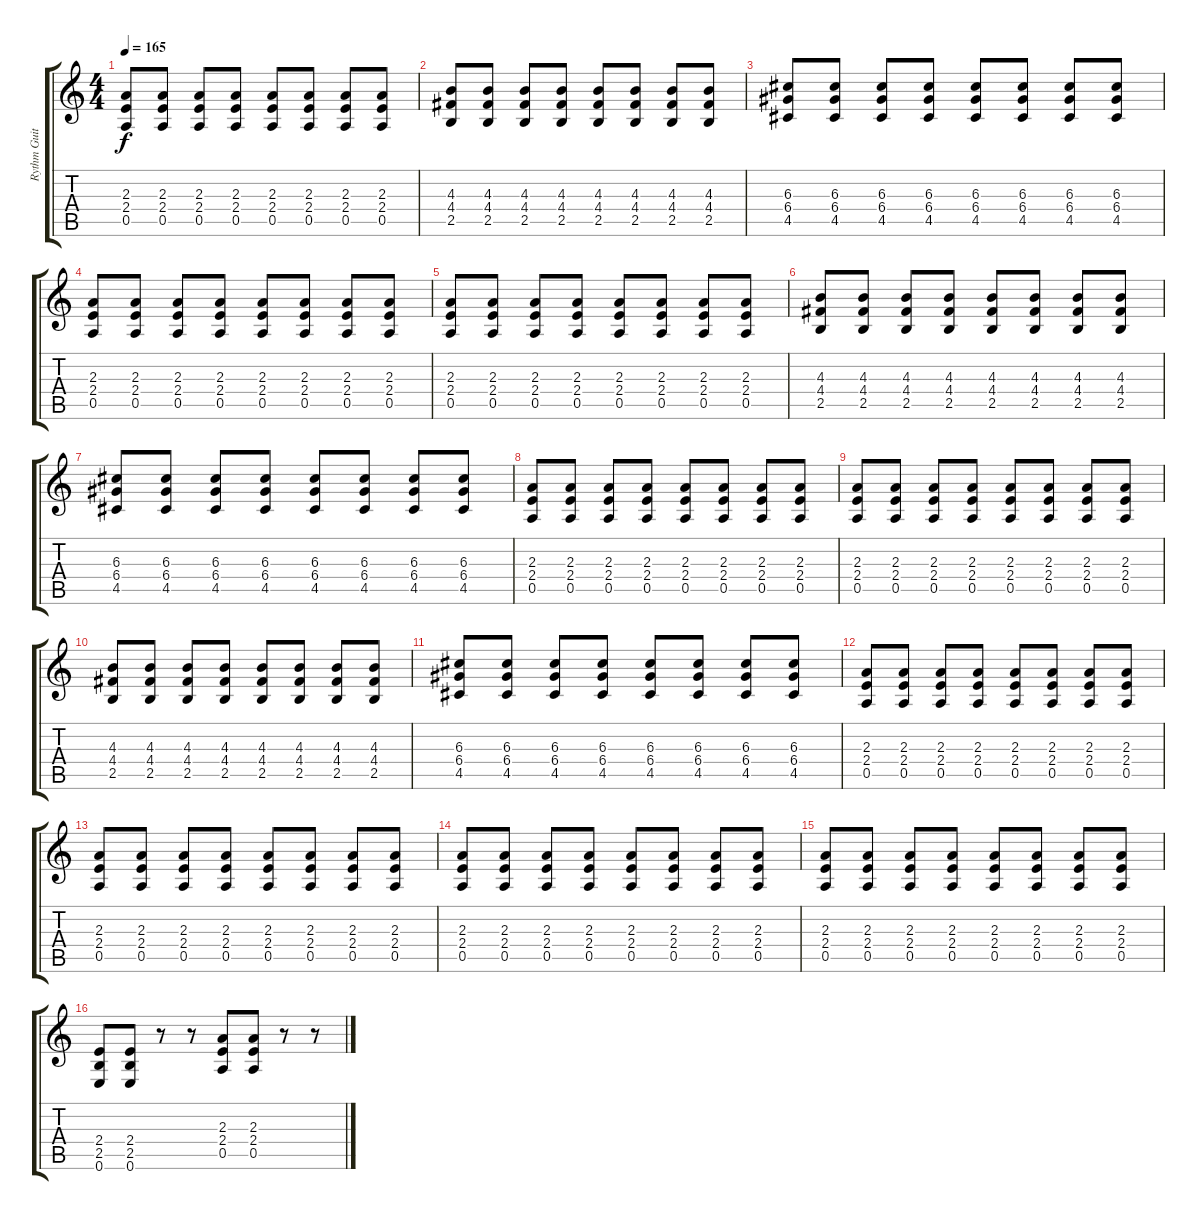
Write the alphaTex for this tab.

\track ("Rythm Guitar" "Rythm Guit") {instrument overdrivenguitar}
\staff {score tabs}
\tuning (E4 B3 G3 D3 A2 E2) {hide}
\ts (4 4)
\tempo 165
\clef g2
\ks c
(2.3 2.4 0.5).8{dy f} (2.3 2.4 0.5).8 (2.3 2.4 0.5).8 (2.3 2.4 0.5).8 (2.3 2.4 0.5).8 (2.3 2.4 0.5).8 (2.3 2.4 0.5).8 (2.3 2.4 0.5).8 |
(4.3 4.4 2.5).8 (4.3 4.4 2.5).8 (4.3 4.4 2.5).8 (4.3 4.4 2.5).8 (4.3 4.4 2.5).8 (4.3 4.4 2.5).8 (4.3 4.4 2.5).8 (4.3 4.4 2.5).8 |
(6.3 6.4 4.5).8 (6.3 6.4 4.5).8 (6.3 6.4 4.5).8 (6.3 6.4 4.5).8 (6.3 6.4 4.5).8 (6.3 6.4 4.5).8 (6.3 6.4 4.5).8 (6.3 6.4 4.5).8 |
(2.3 2.4 0.5).8 (2.3 2.4 0.5).8 (2.3 2.4 0.5).8 (2.3 2.4 0.5).8 (2.3 2.4 0.5).8 (2.3 2.4 0.5).8 (2.3 2.4 0.5).8 (2.3 2.4 0.5).8 |
(2.3 2.4 0.5).8 (2.3 2.4 0.5).8 (2.3 2.4 0.5).8 (2.3 2.4 0.5).8 (2.3 2.4 0.5).8 (2.3 2.4 0.5).8 (2.3 2.4 0.5).8 (2.3 2.4 0.5).8 |
(4.3 4.4 2.5).8 (4.3 4.4 2.5).8 (4.3 4.4 2.5).8 (4.3 4.4 2.5).8 (4.3 4.4 2.5).8 (4.3 4.4 2.5).8 (4.3 4.4 2.5).8 (4.3 4.4 2.5).8 |
(6.3 6.4 4.5).8 (6.3 6.4 4.5).8 (6.3 6.4 4.5).8 (6.3 6.4 4.5).8 (6.3 6.4 4.5).8 (6.3 6.4 4.5).8 (6.3 6.4 4.5).8 (6.3 6.4 4.5).8 |
(2.3 2.4 0.5).8 (2.3 2.4 0.5).8 (2.3 2.4 0.5).8 (2.3 2.4 0.5).8 (2.3 2.4 0.5).8 (2.3 2.4 0.5).8 (2.3 2.4 0.5).8 (2.3 2.4 0.5).8 |
(2.3 2.4 0.5).8 (2.3 2.4 0.5).8 (2.3 2.4 0.5).8 (2.3 2.4 0.5).8 (2.3 2.4 0.5).8 (2.3 2.4 0.5).8 (2.3 2.4 0.5).8 (2.3 2.4 0.5).8 |
(4.3 4.4 2.5).8 (4.3 4.4 2.5).8 (4.3 4.4 2.5).8 (4.3 4.4 2.5).8 (4.3 4.4 2.5).8 (4.3 4.4 2.5).8 (4.3 4.4 2.5).8 (4.3 4.4 2.5).8 |
(6.3 6.4 4.5).8 (6.3 6.4 4.5).8 (6.3 6.4 4.5).8 (6.3 6.4 4.5).8 (6.3 6.4 4.5).8 (6.3 6.4 4.5).8 (6.3 6.4 4.5).8 (6.3 6.4 4.5).8 |
(2.3 2.4 0.5).8 (2.3 2.4 0.5).8 (2.3 2.4 0.5).8 (2.3 2.4 0.5).8 (2.3 2.4 0.5).8 (2.3 2.4 0.5).8 (2.3 2.4 0.5).8 (2.3 2.4 0.5).8 |
(2.3 2.4 0.5).8 (2.3 2.4 0.5).8 (2.3 2.4 0.5).8 (2.3 2.4 0.5).8 (2.3 2.4 0.5).8 (2.3 2.4 0.5).8 (2.3 2.4 0.5).8 (2.3 2.4 0.5).8 |
(2.3 2.4 0.5).8 (2.3 2.4 0.5).8 (2.3 2.4 0.5).8 (2.3 2.4 0.5).8 (2.3 2.4 0.5).8 (2.3 2.4 0.5).8 (2.3 2.4 0.5).8 (2.3 2.4 0.5).8 |
(2.3 2.4 0.5).8 (2.3 2.4 0.5).8 (2.3 2.4 0.5).8 (2.3 2.4 0.5).8 (2.3 2.4 0.5).8 (2.3 2.4 0.5).8 (2.3 2.4 0.5).8 (2.3 2.4 0.5).8 |
(2.4 2.5 0.6).8 (2.4 2.5 0.6).8 r.8 r.8 (2.3 2.4 0.5).8 (2.3 2.4 0.5).8 r.8 r.8
